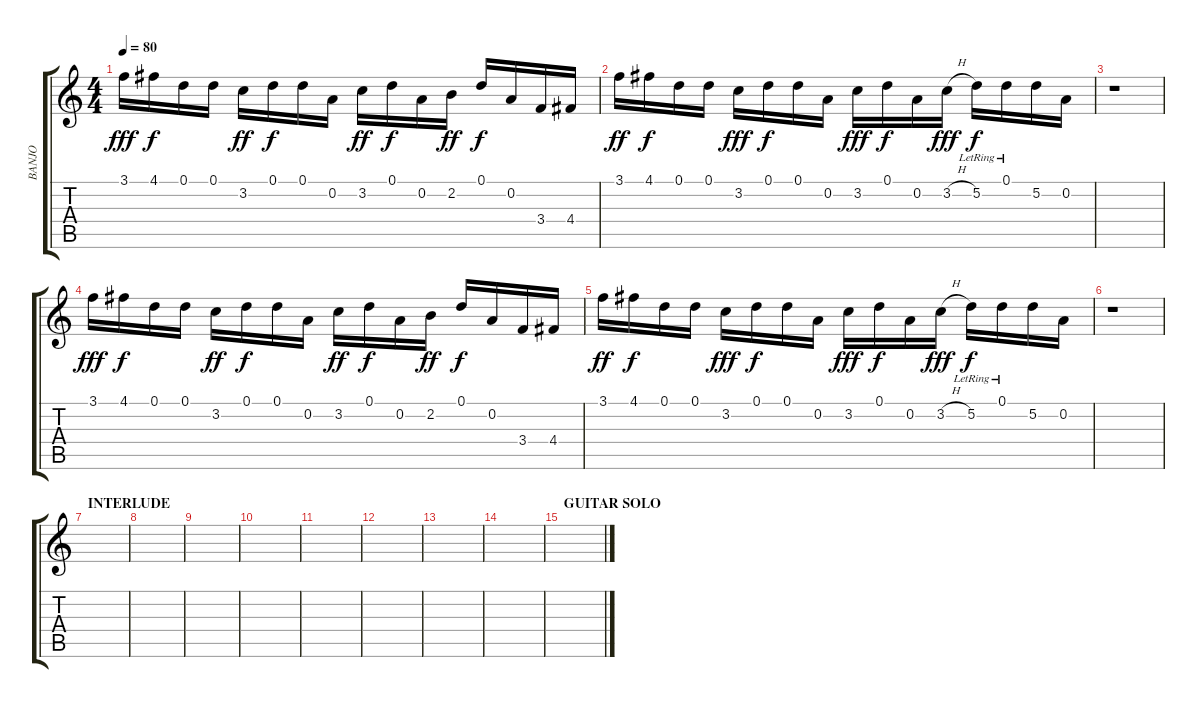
\track ("BANJO" "BANJO") {instrument banjo}
\staff {score tabs}
\tuning (D4 A3 G3 D3 A2 D2) {hide}
\displaytranspose 12
\ts (4 4)
\tempo 80
\clef g2
\ks c
3.1.16{dy fff} 4.1.16{dy f} 0.1.16 0.1.16 3.2.16{dy ff} 0.1.16{dy f} 0.1.16 0.2.16 3.2.16{dy ff} 0.1.16{dy f} 0.2.16 2.2.16{dy ff} 0.1.16{dy f} 0.2.16 3.4.16 4.4.16 |
3.1.16{dy ff} 4.1.16{dy f} 0.1.16 0.1.16 3.2.16{dy fff} 0.1.16{dy f} 0.1.16 0.2.16 3.2.16{dy fff} 0.1.16{dy f} 0.2.16 3.2{h}.16{dy fff} 5.2{lr}.16{dy f} 0.1{lr}.16 5.2.16 0.2.16 |
r.1 |
3.1.16{dy fff} 4.1.16{dy f} 0.1.16 0.1.16 3.2.16{dy ff} 0.1.16{dy f} 0.1.16 0.2.16 3.2.16{dy ff} 0.1.16{dy f} 0.2.16 2.2.16{dy ff} 0.1.16{dy f} 0.2.16 3.4.16 4.4.16 |
3.1.16{dy ff} 4.1.16{dy f} 0.1.16 0.1.16 3.2.16{dy fff} 0.1.16{dy f} 0.1.16 0.2.16 3.2.16{dy fff} 0.1.16{dy f} 0.2.16 3.2{h}.16{dy fff} 5.2{lr}.16{dy f} 0.1{lr}.16 5.2.16 0.2.16 |
r.1 |
\section ("" "INTERLUDE")
|
|
|
|
|
|
|
|
\section ("" "GUITAR SOLO ")
